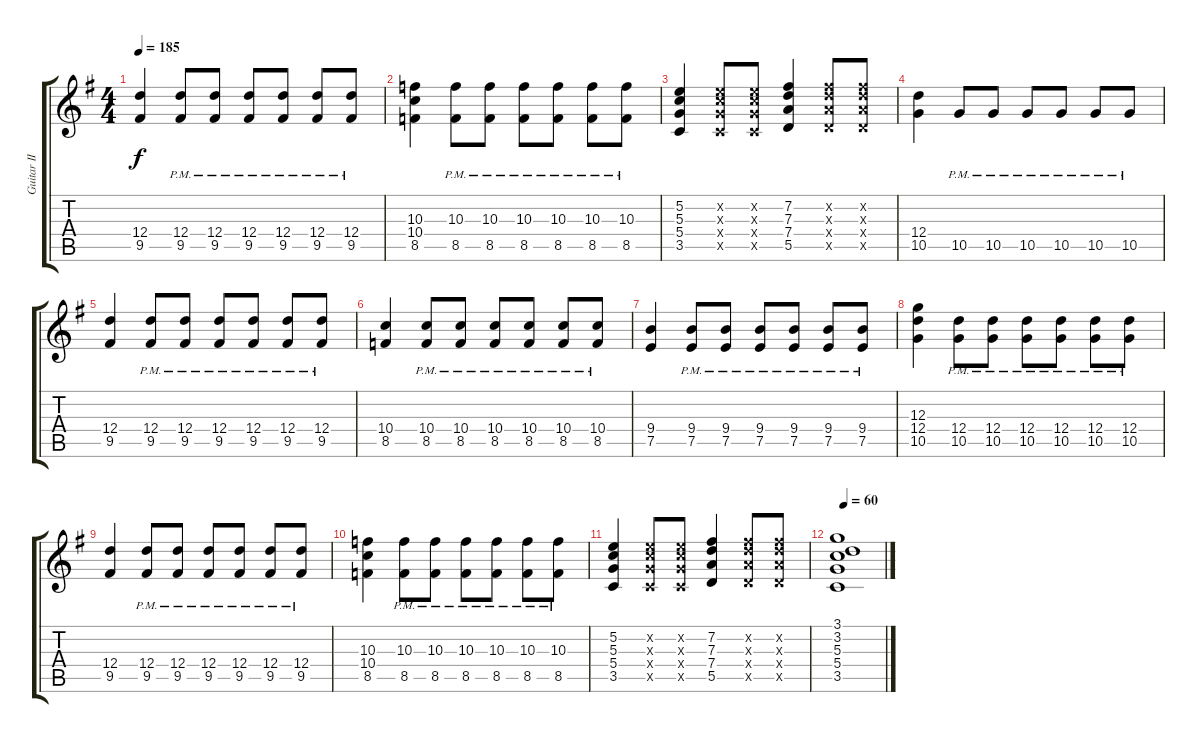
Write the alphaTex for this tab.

\track ("Guitar II" "Guitar II") {instrument overdrivenguitar}
\staff {score tabs}
\tuning (E4 B3 G3 D3 A2 E2) {hide}
\ts (4 4)
\tempo 185
\clef g2
\ks g
(12.4 9.5).4{dy f} (12.4{pm} 9.5{pm}).8 (12.4{pm} 9.5{pm}).8 (12.4{pm} 9.5{pm}).8 (12.4{pm} 9.5{pm}).8 (12.4{pm} 9.5{pm}).8 (12.4{pm} 9.5{pm}).8 |
(10.3 10.4 8.5).4 (10.3{pm} 8.5{pm}).8 (10.3{pm} 8.5{pm}).8 (10.3{pm} 8.5{pm}).8 (10.3{pm} 8.5{pm}).8 (10.3{pm} 8.5{pm}).8 (10.3{pm} 8.5{pm}).8 |
(5.2 5.3 5.4 3.5).4 (5.2{x} 5.3{x} 5.4{x} 3.5{x}).8 (5.2{x} 5.3{x} 5.4{x} 3.5{x}).8 (7.2 7.3 7.4 5.5).4 (7.2{x} 7.3{x} 7.4{x} 5.5{x}).8 (7.2{x} 7.3{x} 7.4{x} 5.5{x}).8 |
(12.4 10.5).4 10.5{pm}.8 10.5{pm}.8 10.5{pm}.8 10.5{pm}.8 10.5{pm}.8 10.5{pm}.8 |
(12.4 9.5).4 (12.4{pm} 9.5{pm}).8 (12.4{pm} 9.5{pm}).8 (12.4{pm} 9.5{pm}).8 (12.4{pm} 9.5{pm}).8 (12.4{pm} 9.5{pm}).8 (12.4{pm} 9.5{pm}).8 |
(10.4 8.5).4 (10.4{pm} 8.5{pm}).8 (10.4{pm} 8.5{pm}).8 (10.4{pm} 8.5{pm}).8 (10.4{pm} 8.5{pm}).8 (10.4{pm} 8.5{pm}).8 (10.4{pm} 8.5{pm}).8 |
(9.4 7.5).4 (9.4{pm} 7.5{pm}).8 (9.4{pm} 7.5{pm}).8 (9.4{pm} 7.5{pm}).8 (9.4{pm} 7.5{pm}).8 (9.4{pm} 7.5{pm}).8 (9.4{pm} 7.5{pm}).8 |
(12.3 12.4 10.5).4 (12.4{pm} 10.5{pm}).8 (12.4{pm} 10.5{pm}).8 (12.4{pm} 10.5{pm}).8 (12.4{pm} 10.5{pm}).8 (12.4{pm} 10.5{pm}).8 (12.4{pm} 10.5{pm}).8 |
(12.4 9.5).4 (12.4{pm} 9.5{pm}).8 (12.4{pm} 9.5{pm}).8 (12.4{pm} 9.5{pm}).8 (12.4{pm} 9.5{pm}).8 (12.4{pm} 9.5{pm}).8 (12.4{pm} 9.5{pm}).8 |
(10.3 10.4 8.5).4 (10.3{pm} 8.5{pm}).8 (10.3{pm} 8.5{pm}).8 (10.3{pm} 8.5{pm}).8 (10.3{pm} 8.5{pm}).8 (10.3{pm} 8.5{pm}).8 (10.3{pm} 8.5{pm}).8 |
(5.2 5.3 5.4 3.5).4 (5.2{x} 5.3{x} 5.4{x} 3.5{x}).8 (5.2{x} 5.3{x} 5.4{x} 3.5{x}).8 (7.2 7.3 7.4 5.5).4 (7.2{x} 7.3{x} 7.4{x} 5.5{x}).8 (7.2{x} 7.3{x} 7.4{x} 5.5{x}).8 |
\tempo 60
(3.1 3.2 5.3 5.4 3.5).1
